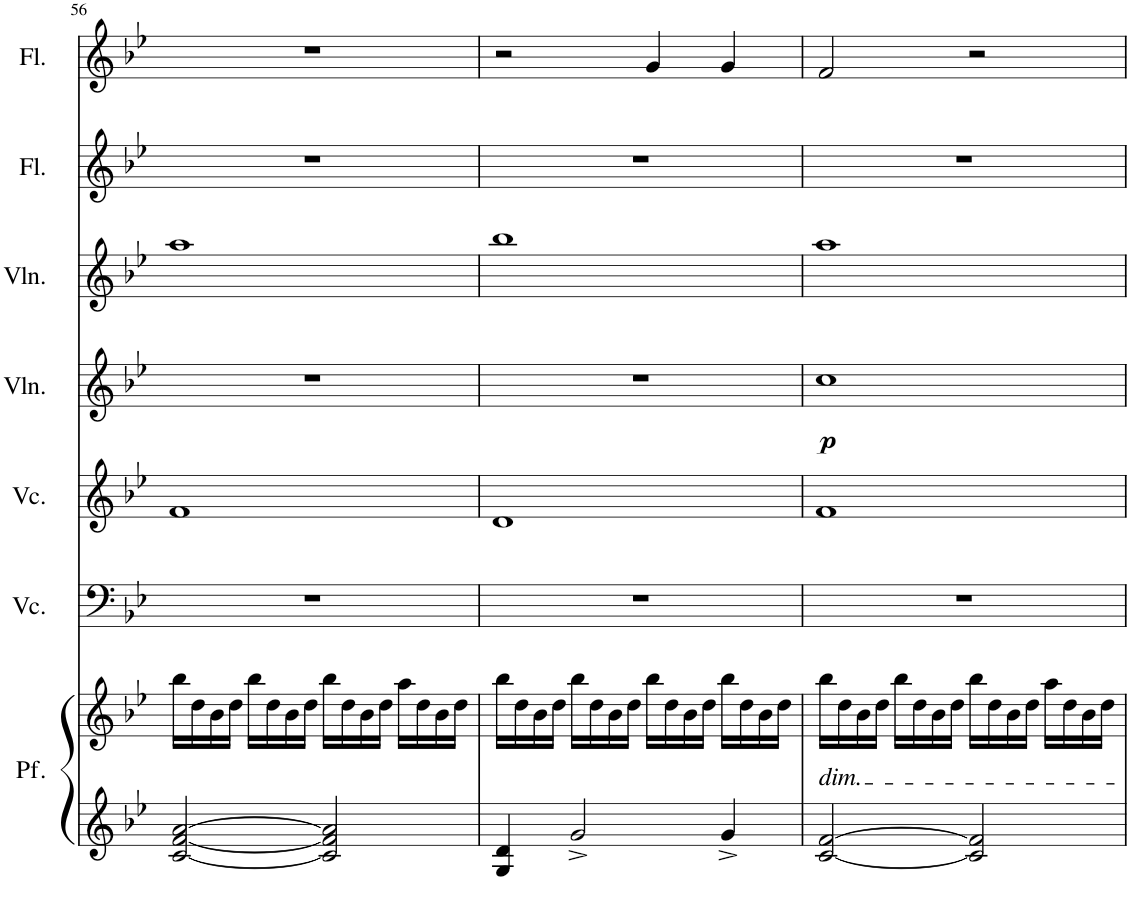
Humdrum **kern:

**kern	**kern	**kern	**kern	**kern	**dynam	**kern	**kern	**kern
*part7	*part7	*part6	*part5	*part4	*part4	*part3	*part2	*part1
*staff8	*staff7	*staff6	*staff5	*staff4	*staff4	*staff3	*staff2	*staff1
*I"Piano	*	*I"Violoncello	*I"Violoncello	*I"Violino	*	*I"Violino	*I"Flauto	*I"Flauto
*	*	*I'Vc.	*I'Vc.	*I'Vln.	*	*I'Vln.	*I'Fl.	*I'Fl.
!!LO:PB:g=z
*clefG2	*clefG2	*clefF4	*clefG2	*clefG2	*	*clefG2	*clefG2	*clefG2
*k[b-e-]	*k[b-e-]	*k[b-e-]	*k[b-e-]	*k[b-e-]	*	*k[b-e-]	*k[b-e-]	*k[b-e-]
*M4/4	*M4/4	*M4/4	*M4/4	*M4/4	*	*M4/4	*M4/4	*M4/4
=56	=56	=56	=56	=56	=56	=56	=56	=56
[2c/ [2f/ [2a/	16bb-\LL	1r	1f	1r	.	1aa	1r	1r
.	16dd\	.	.	.	.	.	.	.
.	16b-\	.	.	.	.	.	.	.
.	16dd\JJ	.	.	.	.	.	.	.
.	16bb-\LL	.	.	.	.	.	.	.
.	16dd\	.	.	.	.	.	.	.
.	16b-\	.	.	.	.	.	.	.
.	16dd\JJ	.	.	.	.	.	.	.
2c/] 2f/] 2a/]	16bb-\LL	.	.	.	.	.	.	.
.	16dd\	.	.	.	.	.	.	.
.	16b-\	.	.	.	.	.	.	.
.	16dd\JJ	.	.	.	.	.	.	.
.	16aa\LL	.	.	.	.	.	.	.
.	16dd\	.	.	.	.	.	.	.
.	16b-\	.	.	.	.	.	.	.
.	16dd\JJ	.	.	.	.	.	.	.
=57	=57	=57	=57	=57	=57	=57	=57	=57
4G/ 4d/	16bb-\LL	1r	1d	1r	.	1bb-	1r	2r
.	16dd\	.	.	.	.	.	.	.
.	16b-\	.	.	.	.	.	.	.
.	16dd\JJ	.	.	.	.	.	.	.
2g^/	16bb-\LL	.	.	.	.	.	.	.
.	16dd\	.	.	.	.	.	.	.
.	16b-\	.	.	.	.	.	.	.
.	16dd\JJ	.	.	.	.	.	.	.
.	16bb-\LL	.	.	.	.	.	.	4g/
.	16dd\	.	.	.	.	.	.	.
.	16b-\	.	.	.	.	.	.	.
.	16dd\JJ	.	.	.	.	.	.	.
4g^/	16bb-\LL	.	.	.	.	.	.	4g/
.	16dd\	.	.	.	.	.	.	.
.	16b-\	.	.	.	.	.	.	.
.	16dd\JJ	.	.	.	.	.	.	.
=58	=58	=58	=58	=58	=58	=58	=58	=58
!	!LO:TX:b:i:t=dim.	!	!	!	!	!	!	!
!	!	!	!	!	!LO:DY:b	!	!	!
[2c/ [2f/	16bb-\LL	1r	1f	1cc	p	1aa	1r	2f/
.	16dd\	.	.	.	.	.	.	.
.	16b-\	.	.	.	.	.	.	.
.	16dd\JJ	.	.	.	.	.	.	.
.	16bb-\LL	.	.	.	.	.	.	.
.	16dd\	.	.	.	.	.	.	.
.	16b-\	.	.	.	.	.	.	.
.	16dd\JJ	.	.	.	.	.	.	.
2c/] 2f/]	16bb-\LL	.	.	.	.	.	.	2r
.	16dd\	.	.	.	.	.	.	.
.	16b-\	.	.	.	.	.	.	.
.	16dd\JJ	.	.	.	.	.	.	.
.	16aa\LL	.	.	.	.	.	.	.
.	16dd\	.	.	.	.	.	.	.
.	16b-\	.	.	.	.	.	.	.
.	16dd\JJ	.	.	.	.	.	.	.
=	=	=	=	=	=	=	=	=
*-	*-	*-	*-	*-	*-	*-	*-	*-
